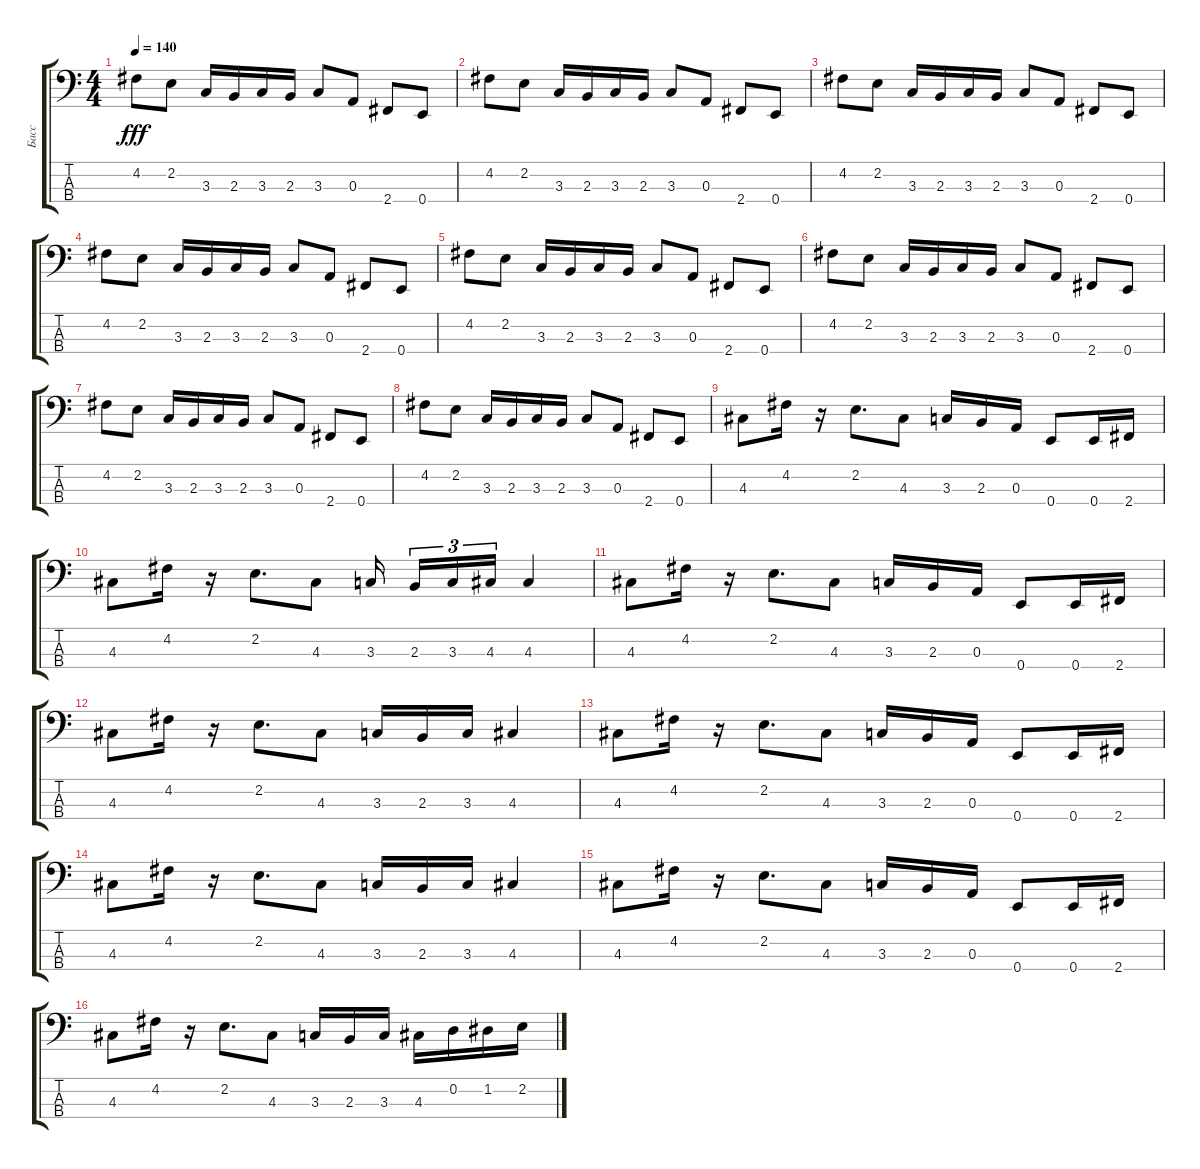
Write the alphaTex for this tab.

\track ("Басс" "Басс") {instrument electricbasspick}
\staff {score tabs}
\tuning (G2 D2 A1 E1) {hide}
\ts (4 4)
\tempo 140
\clef f4
\ks c
4.2.8{dy fff} 2.2.8 3.3.16 2.3.16 3.3.16 2.3.16 3.3.8 0.3.8 2.4.8 0.4.8 |
4.2.8 2.2.8 3.3.16 2.3.16 3.3.16 2.3.16 3.3.8 0.3.8 2.4.8 0.4.8 |
4.2.8 2.2.8 3.3.16 2.3.16 3.3.16 2.3.16 3.3.8 0.3.8 2.4.8 0.4.8 |
4.2.8 2.2.8 3.3.16 2.3.16 3.3.16 2.3.16 3.3.8 0.3.8 2.4.8 0.4.8 |
4.2.8 2.2.8 3.3.16 2.3.16 3.3.16 2.3.16 3.3.8 0.3.8 2.4.8 0.4.8 |
4.2.8 2.2.8 3.3.16 2.3.16 3.3.16 2.3.16 3.3.8 0.3.8 2.4.8 0.4.8 |
4.2.8 2.2.8 3.3.16 2.3.16 3.3.16 2.3.16 3.3.8 0.3.8 2.4.8 0.4.8 |
4.2.8 2.2.8 3.3.16 2.3.16 3.3.16 2.3.16 3.3.8 0.3.8 2.4.8 0.4.8 |
4.3.8 4.2.16 r.16 2.2.8{d} 4.3.8 3.3.16 2.3.16 0.3.16 0.4.8 0.4.16 2.4.16 |
4.3.8 4.2.16 r.16 2.2.8{d} 4.3.8 3.3.16{beam splitsecondary} 2.3.16{tu (3 2)} 3.3.16{tu (3 2)} 4.3.16{tu (3 2)} 4.3.4 |
4.3.8 4.2.16 r.16 2.2.8{d} 4.3.8 3.3.16 2.3.16 0.3.16 0.4.8 0.4.16 2.4.16 |
4.3.8 4.2.16 r.16 2.2.8{d} 4.3.8 3.3.16 2.3.16 3.3.16 4.3.4 |
4.3.8 4.2.16 r.16 2.2.8{d} 4.3.8 3.3.16 2.3.16 0.3.16 0.4.8 0.4.16 2.4.16 |
4.3.8 4.2.16 r.16 2.2.8{d} 4.3.8 3.3.16 2.3.16 3.3.16 4.3.4 |
4.3.8 4.2.16 r.16 2.2.8{d} 4.3.8 3.3.16 2.3.16 0.3.16 0.4.8 0.4.16 2.4.16 |
4.3.8 4.2.16 r.16 2.2.8{d} 4.3.8 3.3.16 2.3.16 3.3.16 4.3.16 0.2.16 1.2.16 2.2.16
